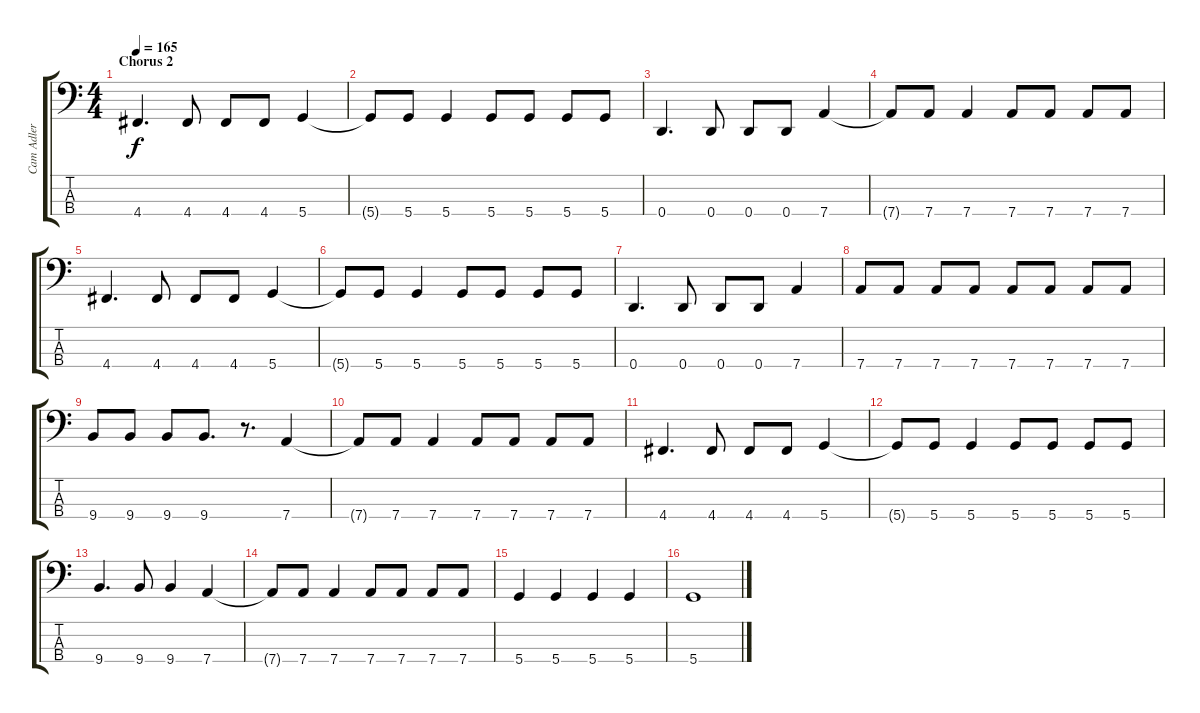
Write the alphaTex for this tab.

\track ("Cam Adler" "Cam Adler") {instrument electricbassfinger}
\staff {score tabs}
\tuning (G2 D2 A1 D1) {hide}
\ts (4 4)
\section ("" "Chorus 2")
\tempo 165
\clef f4
\ks c
4.4.4{d dy f} 4.4.8 4.4.8 4.4.8 5.4.4 |
5.4{t}.8 5.4.8 5.4.4 5.4.8 5.4.8 5.4.8 5.4.8 |
0.4.4{d} 0.4.8 0.4.8 0.4.8 7.4.4 |
7.4{t}.8 7.4.8 7.4.4 7.4.8 7.4.8 7.4.8 7.4.8 |
4.4.4{d} 4.4.8 4.4.8 4.4.8 5.4.4 |
5.4{t}.8 5.4.8 5.4.4 5.4.8 5.4.8 5.4.8 5.4.8 |
0.4.4{d} 0.4.8 0.4.8 0.4.8 7.4.4 |
7.4.8 7.4.8 7.4.8 7.4.8 7.4.8 7.4.8 7.4.8 7.4.8 |
9.4.8 9.4.8 9.4.8 9.4.8{d} r.8{d} 7.4.4 |
7.4{t}.8 7.4.8 7.4.4 7.4.8 7.4.8 7.4.8 7.4.8 |
4.4.4{d} 4.4.8 4.4.8 4.4.8 5.4.4 |
5.4{t}.8 5.4.8 5.4.4 5.4.8 5.4.8 5.4.8 5.4.8 |
9.4.4{d} 9.4.8 9.4.4 7.4.4 |
7.4{t}.8 7.4.8 7.4.4 7.4.8 7.4.8 7.4.8 7.4.8 |
5.4.4 5.4.4 5.4.4 5.4.4 |
5.4.1
